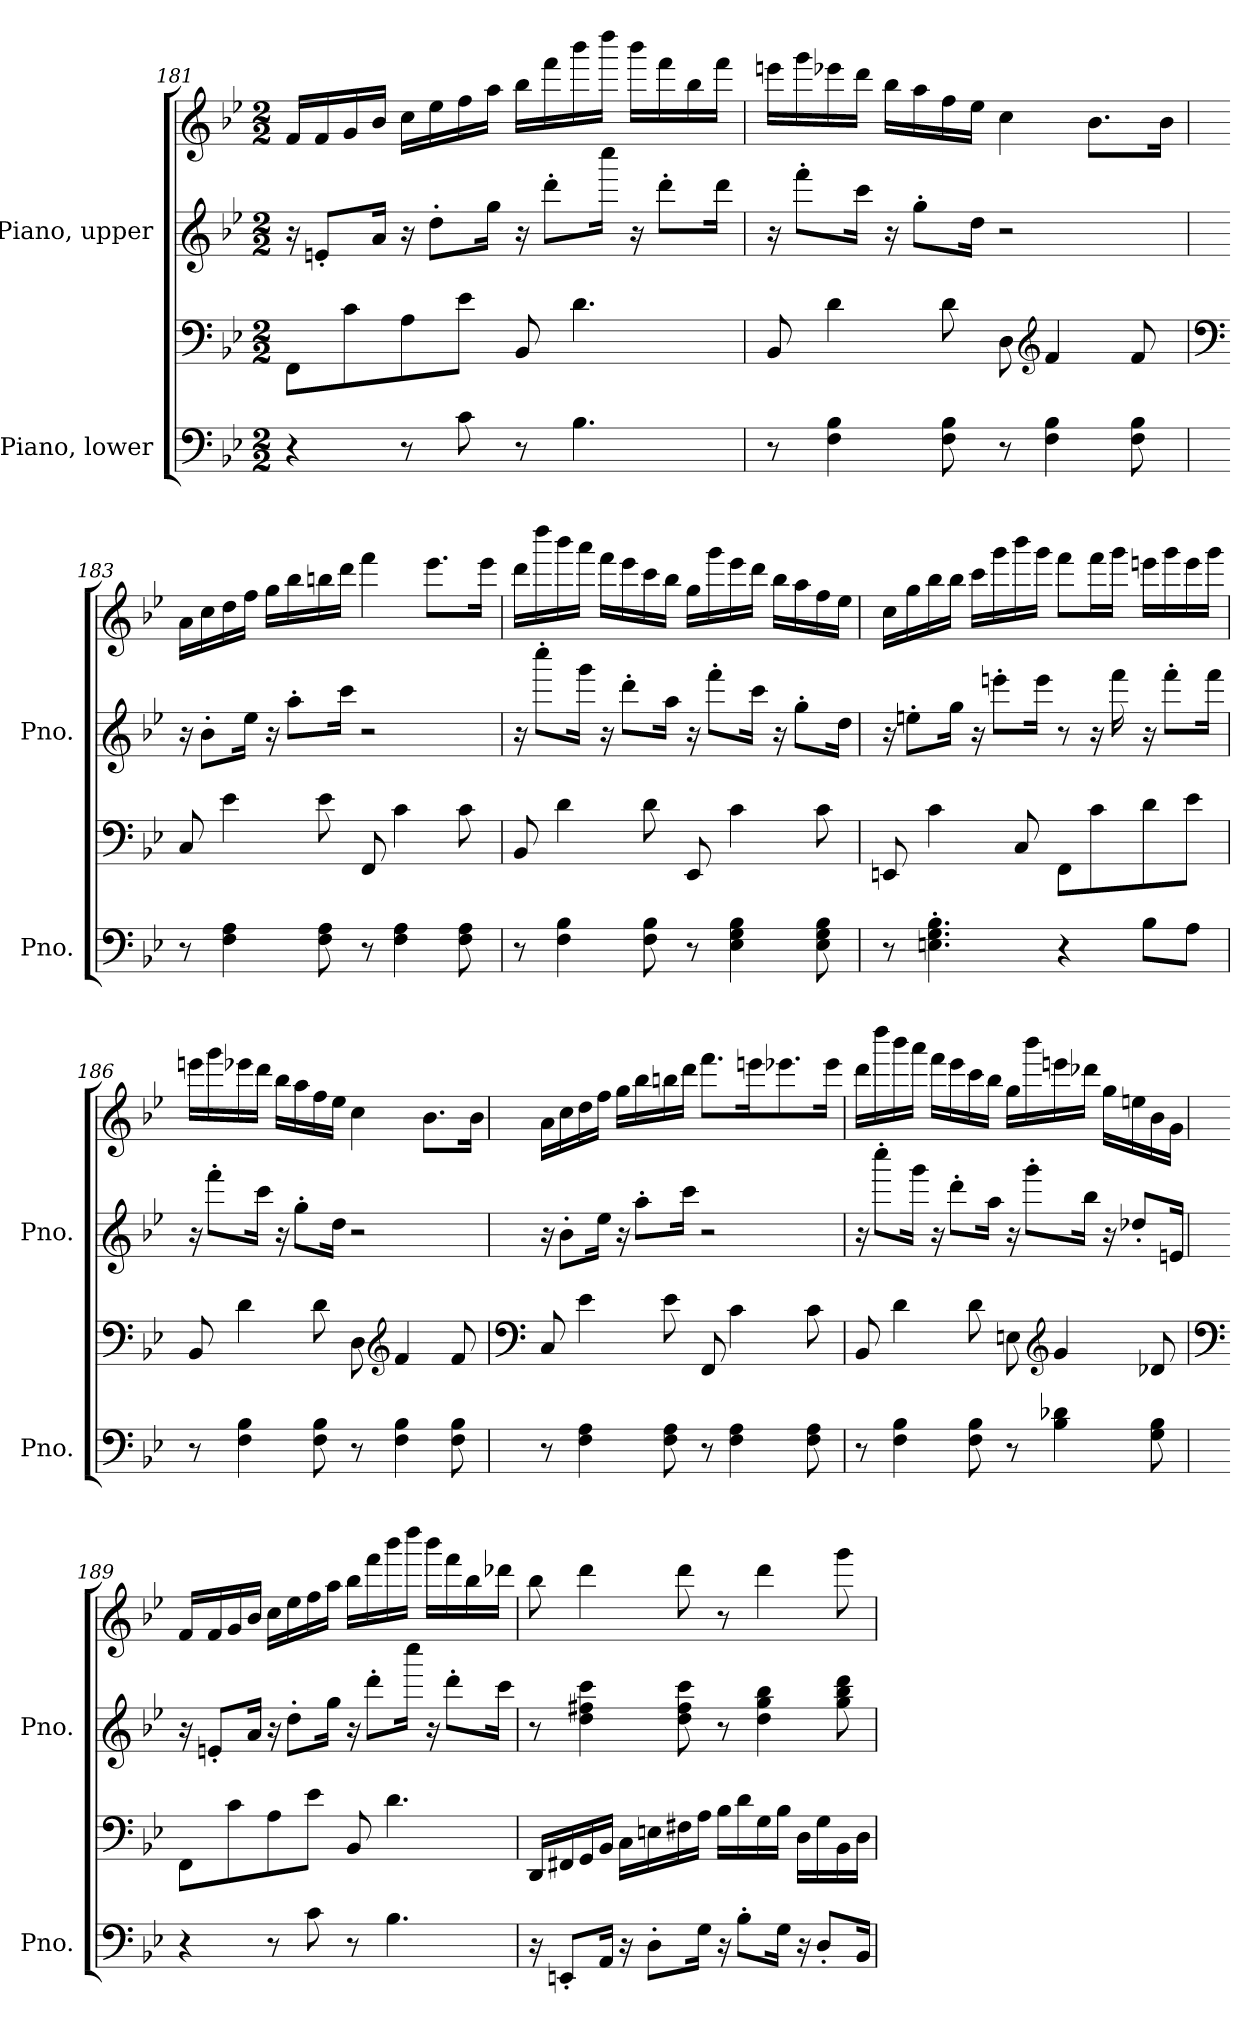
**kern	**kern	**kern	**kern
*part2	*part2	*part1	*part1
*staff4	*staff3	*staff2	*staff1
*I"Piano, lower	*	*I"Piano, upper	*
*I'Pno.	*	*I'Pno.	*
*clefF4	*clefF4	*clefG2	*clefG2
*k[b-e-]	*k[b-e-]	*k[b-e-]	*k[b-e-]
*M2/2	*M2/2	*M2/2	*M2/2
=181	=181	=181	=181
4r	8FF\L	16r	16f/LL
.	.	8en'/L	16f/
.	8c\	.	16g/
.	.	16a/Jk	16b-/JJ
8r	8A\	16r	16cc\LL
.	.	8dd'\L	16ee-\
8c\	8e-\J	.	16ff\
.	.	16gg\Jk	16aa\JJ
8r	8BB-/	16r	16bb-\LL
.	.	8ddd'\L	16fff\
4.B-\	4.d\	.	16bbb-\
.	.	16cccc\Jk	16dddd\JJ
.	.	16r	16bbb-\LL
.	.	8ddd'\L	16fff\
.	.	.	16bb-\
.	.	16ddd\Jk	16fff\JJ
!!LO:PB:g=z
=182	=182	=182	=182
8r	8BB-/	16r	16eeen\LL
.	.	8fff'\L	16ggg\
4F\ 4B-\	4d\	.	16eee-X\
.	.	16ccc\Jk	16ddd\JJ
.	.	16r	16bb-\LL
.	.	8gg'\L	16aa\
8F\ 8B-\	8d\	.	16ff\
.	.	16dd\Jk	16ee-\JJ
8r	8D\	2r	4cc\
*	*clefG2	*	*
4F\ 4B-\	4f/	.	.
.	.	.	8.b-\L
8F\ 8B-\	8f/	.	.
.	.	.	16b-\Jk
=183	=183	=183	=183
*	*clefF4	*	*
8r	8C/	16r	16a\LL
.	.	8b-'\L	16cc\
4F\ 4A\	4e-\	.	16dd\
.	.	16ee-\Jk	16ff\JJ
.	.	16r	16gg\LL
.	.	8aa'\L	16bb-\
8F\ 8A\	8e-\	.	16bbn\
.	.	16ccc\Jk	16ddd\JJ
8r	8FF/	2r	4fff\
4F\ 4A\	4c\	.	.
.	.	.	8.eee-\L
8F\ 8A\	8c\	.	.
.	.	.	16eee-\Jk
!!LO:LB:g=z
=184	=184	=184	=184
8r	8BB-/	16r	16ddd\LL
.	.	8cccc'\L	16dddd\
4F\ 4B-\	4d\	.	16bbb-\
.	.	16ggg\Jk	16aaa\JJ
.	.	16r	16fff\LL
.	.	8ddd'\L	16eee-\
8F\ 8B-\	8d\	.	16ccc\
.	.	16aa\Jk	16bb-\JJ
8r	8EE-/	16r	16gg\LL
.	.	8fff'\L	16ggg\
4E-\ 4G\ 4B-\	4c\	.	16eee-\
.	.	16ccc\Jk	16ddd\JJ
.	.	16r	16bb-\LL
.	.	8gg'\L	16aa\
8E-\ 8G\ 8B-\	8c\	.	16ff\
.	.	16dd\Jk	16ee-\JJ
=185	=185	=185	=185
8r	8EEn/	16r	16cc\LL
.	.	8een'\L	16gg\
4.En\' 4.G\' 4.B-\'	4c\	.	16bb-\
.	.	16gg\Jk	16bb-\JJ
.	.	16r	16ccc\LL
.	.	8eeen'\L	16ggg\
.	8C/	.	16bbb-\
.	.	16eee\Jk	16ggg\JJ
4r	8FF\L	8r	8fff\L
.	8c\	16r	16fff\L
.	.	16fff\	16ggg\JJ
8B-\L	8d\	16r	16eeen\LL
.	.	8fff'\L	16ggg\
8A\J	8e-\J	.	16eee\
.	.	16fff\Jk	16ggg\JJ
!!LO:LB:g=z
=186	=186	=186	=186
8r	8BB-/	16r	16eeen\LL
.	.	8fff'\L	16ggg\
4F\ 4B-\	4d\	.	16eee-X\
.	.	16ccc\Jk	16ddd\JJ
.	.	16r	16bb-\LL
.	.	8gg'\L	16aa\
8F\ 8B-\	8d\	.	16ff\
.	.	16dd\Jk	16ee-\JJ
8r	8D\	2r	4cc\
*	*clefG2	*	*
4F\ 4B-\	4f/	.	.
.	.	.	8.b-\L
8F\ 8B-\	8f/	.	.
.	.	.	16b-\Jk
=187	=187	=187	=187
*	*clefF4	*	*
8r	8C/	16r	16a\LL
.	.	8b-'\L	16cc\
4F\ 4A\	4e-\	.	16dd\
.	.	16ee-\Jk	16ff\JJ
.	.	16r	16gg\LL
.	.	8aa'\L	16bb-\
8F\ 8A\	8e-\	.	16bbn\
.	.	16ccc\Jk	16ddd\JJ
8r	8FF/	2r	8.fff\L
4F\ 4A\	4c\	.	.
.	.	.	16eeen\K
.	.	.	8.eee-X\
8F\ 8A\	8c\	.	.
.	.	.	16eee-\Jk
!!LO:PB:g=z
=188	=188	=188	=188
8r	8BB-/	16r	16ddd\LL
.	.	8cccc'\L	16dddd\
4F\ 4B-\	4d\	.	16bbb-\
.	.	16ggg\Jk	16aaa\JJ
.	.	16r	16fff\LL
.	.	8ddd'\L	16eee-\
8F\ 8B-\	8d\	.	16ccc\
.	.	16aa\Jk	16bb-\JJ
8r	8En\	16r	16gg\LL
.	.	8ggg'\L	16bbb-\
*	*clefG2	*	*
4B-\ 4d-X\	4g/	.	16eeen\
.	.	16bb-\Jk	16ddd-X\JJ
.	.	16r	16gg\LL
.	.	8dd-X'/L	16een\
8G\ 8B-\	8d-X/	.	16b-\
.	.	16en/Jk	16g\JJ
=189	=189	=189	=189
*	*clefF4	*	*
4r	8FF\L	16r	16f/LL
.	.	8en'/L	16f/
.	8c\	.	16g/
.	.	16a/Jk	16b-/JJ
8r	8A\	16r	16cc\LL
.	.	8dd'\L	16ee-\
8c\	8e-\J	.	16ff\
.	.	16gg\Jk	16aa\JJ
8r	8BB-/	16r	16bb-\LL
.	.	8ddd'\L	16fff\
4.B-\	4.d\	.	16bbb-\
.	.	16cccc\Jk	16dddd\JJ
.	.	16r	16bbb-\LL
.	.	8ddd'\L	16fff\
.	.	.	16bb-\
.	.	16ccc\Jk	16ddd-X\JJ
!!LO:LB:g=z
=190	=190	=190	=190
16r	16DD/LL	8r	8bb-\
8EEn'/L	16FF#X/	.	.
.	16GG/	4dd\ 4ff#X\ 4ccc\	4ddd\
16AA/Jk	16BB-/JJ	.	.
16r	16C\LL	.	.
8D'\L	16En\	.	.
.	16F#X\	8dd\ 8ff#\ 8ccc\	8ddd\
16G\Jk	16A\JJ	.	.
16r	16B-\LL	8r	8r
8B-'\L	16d\	.	.
.	16G\	4dd\ 4gg\ 4bb-\	4ddd\
16G\Jk	16B-\JJ	.	.
16r	16D\LL	.	.
8D'/L	16G\	.	.
.	16BB-\	8gg\ 8bb-\ 8ddd\	8ggg\
16BB-/Jk	16D\JJ	.	.
=	=	=	=
*-	*-	*-	*-
